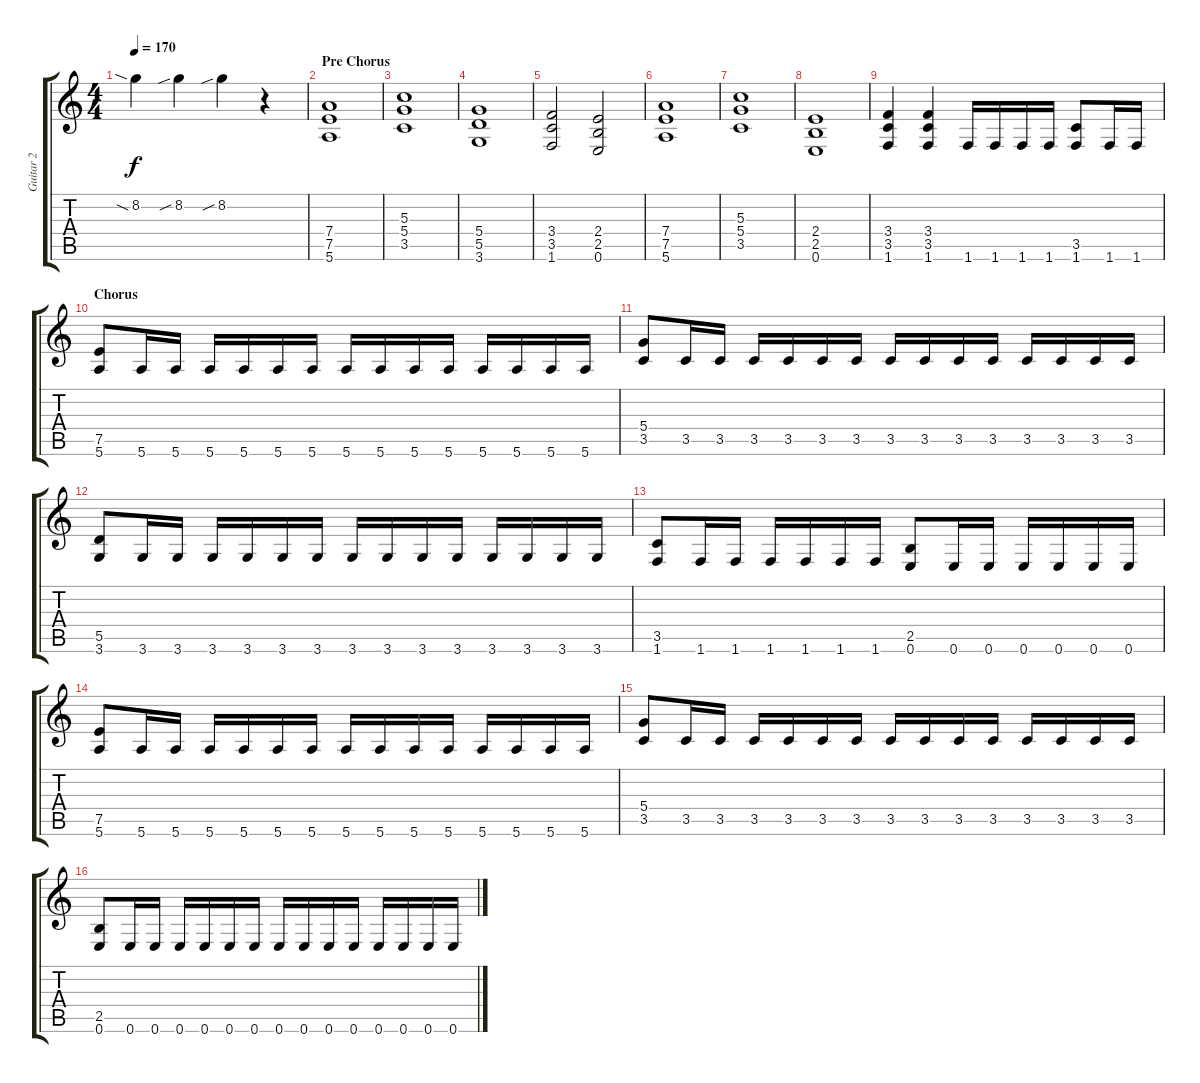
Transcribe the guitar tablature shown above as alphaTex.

\track ("Guitar 2" "Guitar 2") {instrument distortionguitar}
\staff {score tabs}
\tuning (E4 B3 G3 D3 A2 E2) {hide}
\ts (4 4)
\tempo 170
\clef g2
\ks c
8.2{sia}.4{dy f} 8.2{sib}.4 8.2{sib}.4 r.4 |
\section ("" "Pre Chorus")
(7.4 7.5 5.6).1 |
(5.3 5.4 3.5).1 |
(5.4 5.5 3.6).1 |
(3.4 3.5 1.6).2 (2.4 2.5 0.6).2 |
(7.4 7.5 5.6).1 |
(5.3 5.4 3.5).1 |
(2.4 2.5 0.6).1 |
(3.4 3.5 1.6).4 (3.4 3.5 1.6).4 1.6.16 1.6.16 1.6.16 1.6.16 (3.5 1.6).8 1.6.16 1.6.16 |
\section ("" "Chorus")
(7.5 5.6).8 5.6.16 5.6.16 5.6.16 5.6.16 5.6.16 5.6.16 5.6.16 5.6.16 5.6.16 5.6.16 5.6.16 5.6.16 5.6.16 5.6.16 |
(5.4 3.5).8 3.5.16 3.5.16 3.5.16 3.5.16 3.5.16 3.5.16 3.5.16 3.5.16 3.5.16 3.5.16 3.5.16 3.5.16 3.5.16 3.5.16 |
(5.5 3.6).8 3.6.16 3.6.16 3.6.16 3.6.16 3.6.16 3.6.16 3.6.16 3.6.16 3.6.16 3.6.16 3.6.16 3.6.16 3.6.16 3.6.16 |
(3.5 1.6).8 1.6.16 1.6.16 1.6.16 1.6.16 1.6.16 1.6.16 (2.5 0.6).8 0.6.16 0.6.16 0.6.16 0.6.16 0.6.16 0.6.16 |
(7.5 5.6).8 5.6.16 5.6.16 5.6.16 5.6.16 5.6.16 5.6.16 5.6.16 5.6.16 5.6.16 5.6.16 5.6.16 5.6.16 5.6.16 5.6.16 |
(5.4 3.5).8 3.5.16 3.5.16 3.5.16 3.5.16 3.5.16 3.5.16 3.5.16 3.5.16 3.5.16 3.5.16 3.5.16 3.5.16 3.5.16 3.5.16 |
(2.5 0.6).8 0.6.16 0.6.16 0.6.16 0.6.16 0.6.16 0.6.16 0.6.16 0.6.16 0.6.16 0.6.16 0.6.16 0.6.16 0.6.16 0.6.16
